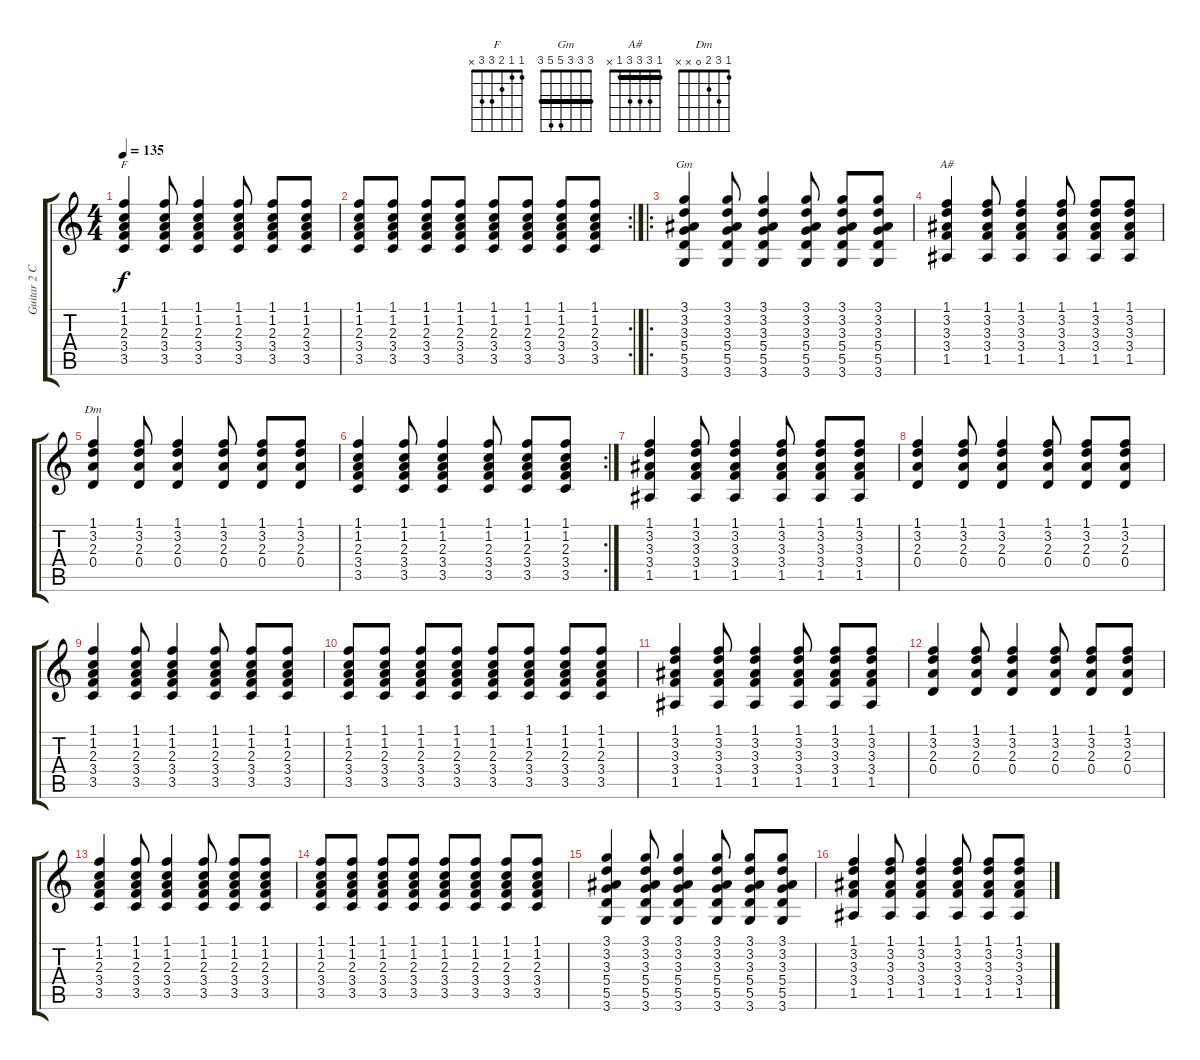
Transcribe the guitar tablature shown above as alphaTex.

\track ("Guitar 2 Clean With Some Effect" "Guitar 2 C") {instrument electricguitarclean}
\staff {score tabs}
\tuning (E4 B3 G3 D3 A2 E2) {hide}
\chord ("F" 1 1 2 3 3 x)
\chord ("Gm" 3 3 3 5 5 3) {barre 3}
\chord ("A#" 1 3 3 3 1 x) {barre 1}
\chord ("Dm" 1 3 2 0 x x)
\ts (4 4)
\tempo 135
\clef g2
\ks c
(1.1 1.2 2.3 3.4 3.5).4{ch "F" dy f} (1.1 1.2 2.3 3.4 3.5).8 (1.1 1.2 2.3 3.4 3.5).4 (1.1 1.2 2.3 3.4 3.5).8 (1.1 1.2 2.3 3.4 3.5).8 (1.1 1.2 2.3 3.4 3.5).8 |
\rc 2
(1.1 1.2 2.3 3.4 3.5).8 (1.1 1.2 2.3 3.4 3.5).8 (1.1 1.2 2.3 3.4 3.5).8 (1.1 1.2 2.3 3.4 3.5).8 (1.1 1.2 2.3 3.4 3.5).8 (1.1 1.2 2.3 3.4 3.5).8 (1.1 1.2 2.3 3.4 3.5).8 (1.1 1.2 2.3 3.4 3.5).8 |
\ro
(3.1 3.2 3.3 5.4 5.5 3.6).4{ch "Gm"} (3.1 3.2 3.3 5.4 5.5 3.6).8 (3.1 3.2 3.3 5.4 5.5 3.6).4 (3.1 3.2 3.3 5.4 5.5 3.6).8 (3.1 3.2 3.3 5.4 5.5 3.6).8 (3.1 3.2 3.3 5.4 5.5 3.6).8 |
(1.1 3.2 3.3 3.4 1.5).4{ch "A#"} (1.1 3.2 3.3 3.4 1.5).8 (1.1 3.2 3.3 3.4 1.5).4 (1.1 3.2 3.3 3.4 1.5).8 (1.1 3.2 3.3 3.4 1.5).8 (1.1 3.2 3.3 3.4 1.5).8 |
(1.1 3.2 2.3 0.4).4{ch "Dm"} (1.1 3.2 2.3 0.4).8 (1.1 3.2 2.3 0.4).4 (1.1 3.2 2.3 0.4).8 (1.1 3.2 2.3 0.4).8 (1.1 3.2 2.3 0.4).8 |
\rc 2
(1.1 1.2 2.3 3.4 3.5).4 (1.1 1.2 2.3 3.4 3.5).8 (1.1 1.2 2.3 3.4 3.5).4 (1.1 1.2 2.3 3.4 3.5).8 (1.1 1.2 2.3 3.4 3.5).8 (1.1 1.2 2.3 3.4 3.5).8 |
(1.1 3.2 3.3 3.4 1.5).4 (1.1 3.2 3.3 3.4 1.5).8 (1.1 3.2 3.3 3.4 1.5).4 (1.1 3.2 3.3 3.4 1.5).8 (1.1 3.2 3.3 3.4 1.5).8 (1.1 3.2 3.3 3.4 1.5).8 |
(1.1 3.2 2.3 0.4).4 (1.1 3.2 2.3 0.4).8 (1.1 3.2 2.3 0.4).4 (1.1 3.2 2.3 0.4).8 (1.1 3.2 2.3 0.4).8 (1.1 3.2 2.3 0.4).8 |
(1.1 1.2 2.3 3.4 3.5).4 (1.1 1.2 2.3 3.4 3.5).8 (1.1 1.2 2.3 3.4 3.5).4 (1.1 1.2 2.3 3.4 3.5).8 (1.1 1.2 2.3 3.4 3.5).8 (1.1 1.2 2.3 3.4 3.5).8 |
(1.1 1.2 2.3 3.4 3.5).8 (1.1 1.2 2.3 3.4 3.5).8 (1.1 1.2 2.3 3.4 3.5).8 (1.1 1.2 2.3 3.4 3.5).8 (1.1 1.2 2.3 3.4 3.5).8 (1.1 1.2 2.3 3.4 3.5).8 (1.1 1.2 2.3 3.4 3.5).8 (1.1 1.2 2.3 3.4 3.5).8 |
(1.1 3.2 3.3 3.4 1.5).4 (1.1 3.2 3.3 3.4 1.5).8 (1.1 3.2 3.3 3.4 1.5).4 (1.1 3.2 3.3 3.4 1.5).8 (1.1 3.2 3.3 3.4 1.5).8 (1.1 3.2 3.3 3.4 1.5).8 |
(1.1 3.2 2.3 0.4).4 (1.1 3.2 2.3 0.4).8 (1.1 3.2 2.3 0.4).4 (1.1 3.2 2.3 0.4).8 (1.1 3.2 2.3 0.4).8 (1.1 3.2 2.3 0.4).8 |
(1.1 1.2 2.3 3.4 3.5).4 (1.1 1.2 2.3 3.4 3.5).8 (1.1 1.2 2.3 3.4 3.5).4 (1.1 1.2 2.3 3.4 3.5).8 (1.1 1.2 2.3 3.4 3.5).8 (1.1 1.2 2.3 3.4 3.5).8 |
(1.1 1.2 2.3 3.4 3.5).8 (1.1 1.2 2.3 3.4 3.5).8 (1.1 1.2 2.3 3.4 3.5).8 (1.1 1.2 2.3 3.4 3.5).8 (1.1 1.2 2.3 3.4 3.5).8 (1.1 1.2 2.3 3.4 3.5).8 (1.1 1.2 2.3 3.4 3.5).8 (1.1 1.2 2.3 3.4 3.5).8 |
(3.1 3.2 3.3 5.4 5.5 3.6).4 (3.1 3.2 3.3 5.4 5.5 3.6).8 (3.1 3.2 3.3 5.4 5.5 3.6).4 (3.1 3.2 3.3 5.4 5.5 3.6).8 (3.1 3.2 3.3 5.4 5.5 3.6).8 (3.1 3.2 3.3 5.4 5.5 3.6).8 |
(1.1 3.2 3.3 3.4 1.5).4 (1.1 3.2 3.3 3.4 1.5).8 (1.1 3.2 3.3 3.4 1.5).4 (1.1 3.2 3.3 3.4 1.5).8 (1.1 3.2 3.3 3.4 1.5).8 (1.1 3.2 3.3 3.4 1.5).8
